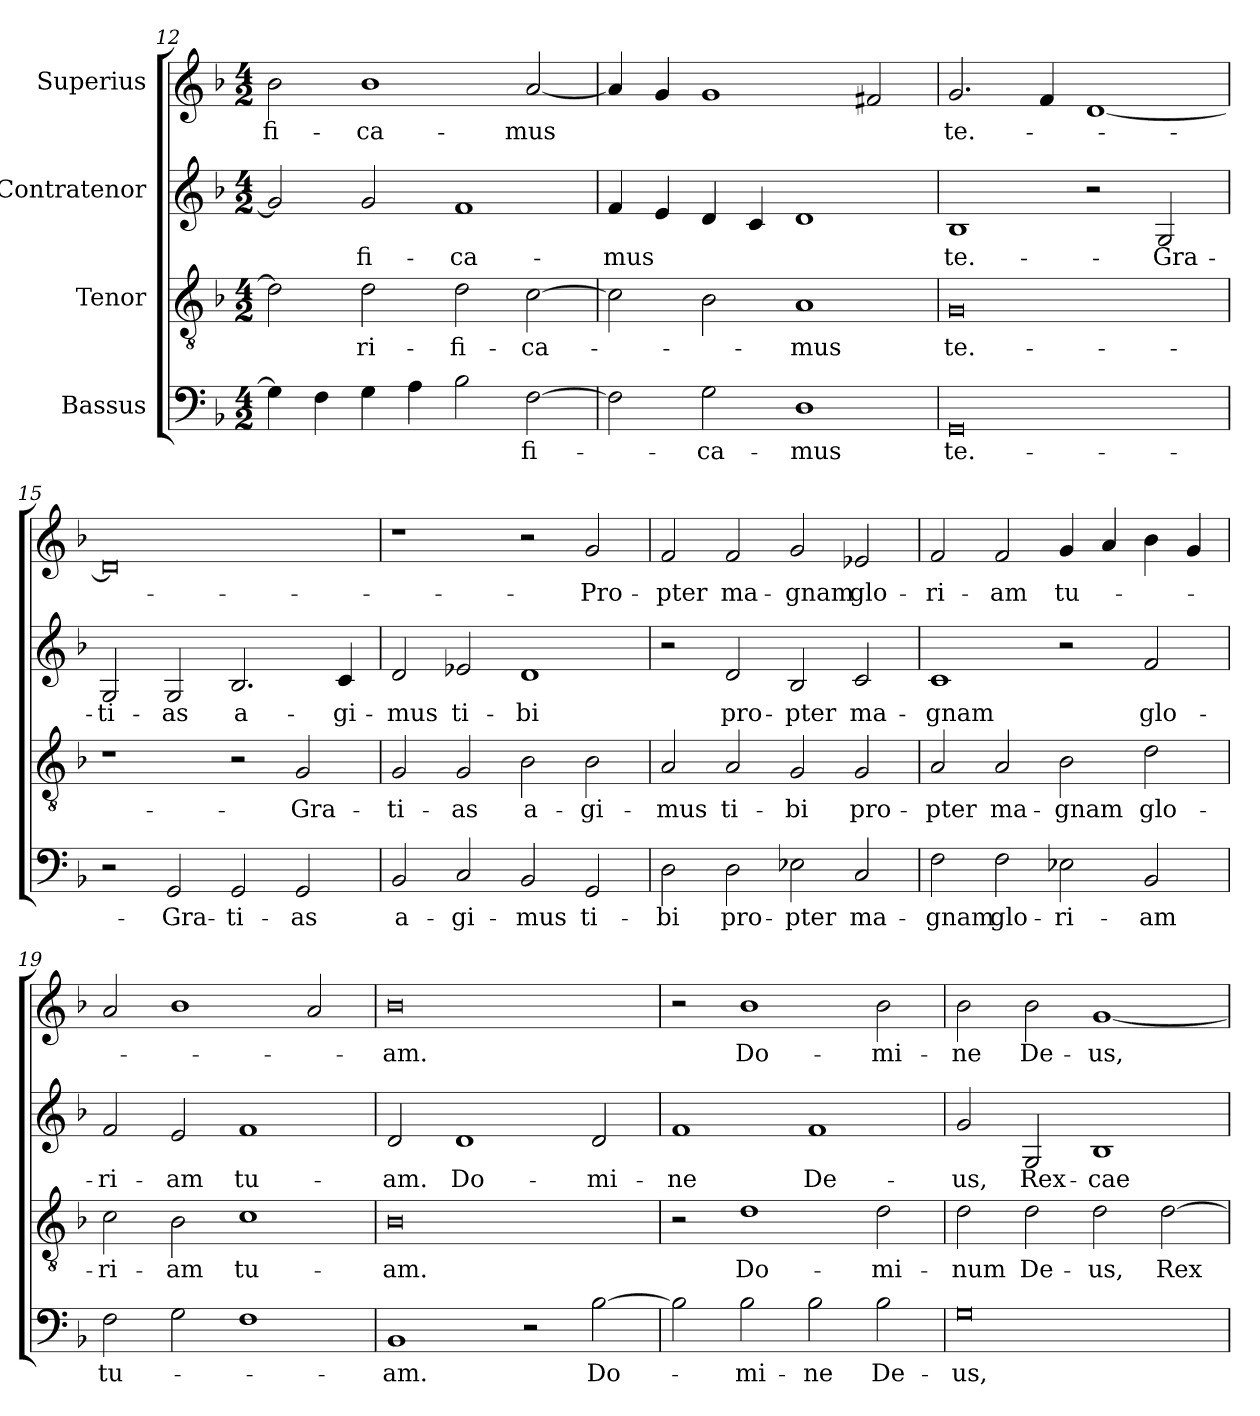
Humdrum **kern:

**kern	**text	**kern	**text	**kern	**text	**kern	**text
*part4	*part4	*part3	*part3	*part2	*part2	*part1	*part1
*staff4	*staff4	*staff3	*staff3	*staff2	*staff2	*staff1	*staff1
*I"Bassus	*	*I"Tenor	*	*I"Contratenor	*	*I"Superius	*
*clefF4	*	*clefGv2	*	*clefG2	*	*clefG2	*
*k[b-]	*	*k[b-]	*	*k[b-]	*	*k[b-]	*
*M4/2	*	*M4/2	*	*M4/2	*	*M4/2	*
=12	=12	=12	=12	=12	=12	=12	=12
4G\]	.	2d\]	.	2g/]	.	2b-\	-fi-
4F\	.	.	.	.	.	.	.
4G\	.	2d\	-ri-	2g/	-fi-	1b-\	-ca-
4A\	.	.	.	.	.	.	.
2B-\	.	2d\	-fi-	1f/	-ca-	.	.
[2F\	-fi-	[2c\	-ca-	.	.	[2a/	-mus
=13	=13	=13	=13	=13	=13	=13	=13
2F\]	.	2c\]	.	4f/	-mus	4a/]	.
.	.	.	.	4e/	.	4g/	.
2G\	-ca-	2B-\	.	4d/	.	1g/	.
.	.	.	.	4c/	.	.	.
1D\	-mus	1A/	-mus	1d/	.	.	.
.	.	.	.	.	.	2f#X/	.
=14	=14	=14	=14	=14	=14	=14	=14
0GG/	te.-	0G/	te.-	1B-/	te.-	2.g/	te.-
.	.	.	.	.	.	4f/	.
.	.	.	.	2r	.	[1d/	.
.	.	.	.	2G/	Gra-	.	.
=15	=15	=15	=15	=15	=15	=15	=15
2r	.	1r	.	2G/	-ti-	0d/]	.
2GG/	Gra-	.	.	2G/	-as	.	.
2GG/	-ti-	2r	.	2.B-/	a-	.	.
2GG/	-as	2G/	Gra-	.	.	.	.
.	.	.	.	4c/	-gi-	.	.
=16	=16	=16	=16	=16	=16	=16	=16
2BB-/	a-	2G/	-ti-	2d/	-mus	1r	.
2C/	-gi-	2G/	-as	2e-X/	ti-	.	.
2BB-/	-mus	2B-\	a-	1d/	-bi	2r	.
2GG/	ti-	2B-\	-gi-	.	.	2g/	Pro-
=17	=17	=17	=17	=17	=17	=17	=17
2D\	-bi	2A/	-mus	2r	.	2f/	-pter
2D\	pro-	2A/	ti-	2d/	pro-	2f/	ma-
2E-X\	-pter	2G/	-bi	2B-/	-pter	2g/	-gnam
2C/	ma-	2G/	pro-	2c/	ma-	2e-X/	glo-
=18	=18	=18	=18	=18	=18	=18	=18
2F\	-gnam	2A/	-pter	1c/	-gnam	2f/	-ri-
2F\	glo-	2A/	ma-	.	.	2f/	-am
2E-X\	-ri-	2B-\	-gnam	2r	.	4g/	tu-
.	.	.	.	.	.	4a/	.
2BB-/	-am	2d\	glo-	2f/	glo-	4b-\	.
.	.	.	.	.	.	4g/	.
=19	=19	=19	=19	=19	=19	=19	=19
2F\	tu-	2c\	-ri-	2f/	-ri-	2a/	.
2G\	.	2B-\	-am	2e/	-am	1b-\	.
1F\	.	1c\	tu-	1f/	tu-	.	.
.	.	.	.	.	.	2a/	.
=20	=20	=20	=20	=20	=20	=20	=20
1BB-/	-am.	0B-\	-am.	2d/	-am.	0b-\	-am.
.	.	.	.	1d/	Do-	.	.
2r	.	.	.	.	.	.	.
[2B-\	Do-	.	.	2d/	-mi-	.	.
=21	=21	=21	=21	=21	=21	=21	=21
2B-\]	.	2r	.	1f/	-ne	2r	.
2B-\	-mi-	1d\	Do-	.	.	1b-\	Do-
2B-\	-ne	.	.	1f/	De-	.	.
2B-\	De-	2d\	-mi-	.	.	2b-\	-mi-
=22	=22	=22	=22	=22	=22	=22	=22
0G\	-us,	2d\	-num	2g/	-us,	2b-\	-ne
.	.	2d\	De-	2G/	Rex-	2b-\	De-
.	.	2d\	-us,	1B-/	cae-	[1g/	-us,
.	.	[2d\	Rex-	.	.	.	.
=	=	=	=	=	=	=	=
*-	*-	*-	*-	*-	*-	*-	*-
